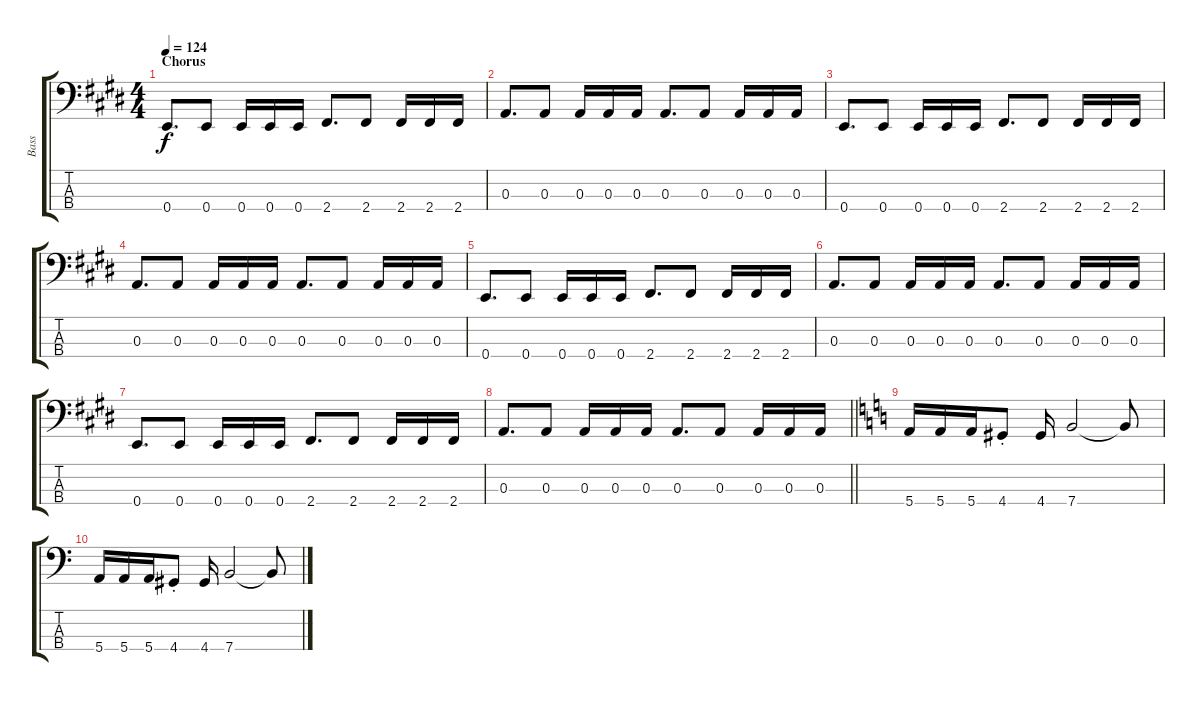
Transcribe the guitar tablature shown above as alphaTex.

\track ("Bass" "Bass") {instrument electricbasspick}
\staff {score tabs}
\tuning (G2 D2 A1 E1) {hide}
\ts (4 4)
\section ("" "Chorus")
\tempo 124
\clef f4
\ks c#minor
0.4.8{d dy f} 0.4.8 0.4.16 0.4.16 0.4.16 2.4.8{d} 2.4.8 2.4.16 2.4.16 2.4.16 |
0.3.8{d} 0.3.8 0.3.16 0.3.16 0.3.16 0.3.8{d} 0.3.8 0.3.16 0.3.16 0.3.16 |
0.4.8{d} 0.4.8 0.4.16 0.4.16 0.4.16 2.4.8{d} 2.4.8 2.4.16 2.4.16 2.4.16 |
0.3.8{d} 0.3.8 0.3.16 0.3.16 0.3.16 0.3.8{d} 0.3.8 0.3.16 0.3.16 0.3.16 |
0.4.8{d} 0.4.8 0.4.16 0.4.16 0.4.16 2.4.8{d} 2.4.8 2.4.16 2.4.16 2.4.16 |
0.3.8{d} 0.3.8 0.3.16 0.3.16 0.3.16 0.3.8{d} 0.3.8 0.3.16 0.3.16 0.3.16 |
0.4.8{d} 0.4.8 0.4.16 0.4.16 0.4.16 2.4.8{d} 2.4.8 2.4.16 2.4.16 2.4.16 |
\barLineRight lightlight
0.3.8{d} 0.3.8 0.3.16 0.3.16 0.3.16 0.3.8{d} 0.3.8 0.3.16 0.3.16 0.3.16 |
\ks c
5.4.16 5.4.16 5.4.16 4.4{st}.8 4.4.16 7.4.2 7.4{t}.8 |
5.4.16 5.4.16 5.4.16 4.4{st}.8 4.4.16 7.4.2 7.4{t}.8
